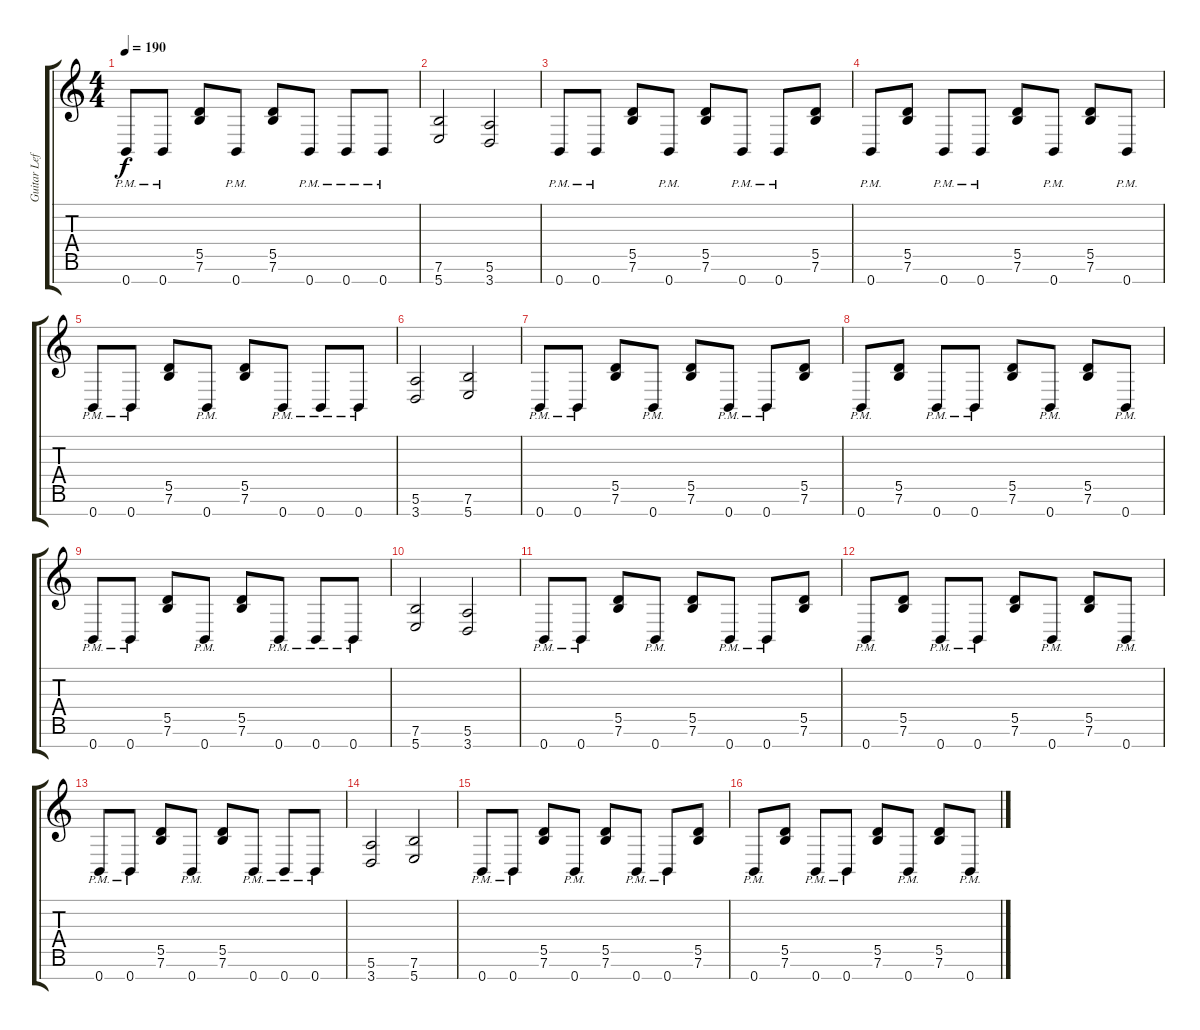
\track ("Guitar Left" "Guitar Lef") {instrument distortionguitar}
\staff {score tabs}
\tuning (E4 B3 G3 D3 A2 E2 B1) {hide}
\ts (4 4)
\tempo 190
\clef g2
\ks c
0.7{pm}.8{dy f} 0.7{pm}.8 (5.5 7.6).8 0.7{pm}.8 (5.5 7.6).8 0.7{pm}.8 0.7{pm}.8 0.7{pm}.8 |
(7.6 5.7).2 (5.6 3.7).2 |
0.7{pm}.8 0.7{pm}.8 (5.5 7.6).8 0.7{pm}.8 (5.5 7.6).8 0.7{pm}.8 0.7{pm}.8 (5.5 7.6).8 |
0.7{pm}.8 (5.5 7.6).8 0.7{pm}.8 0.7{pm}.8 (5.5 7.6).8 0.7{pm}.8 (5.5 7.6).8 0.7{pm}.8 |
0.7{pm}.8 0.7{pm}.8 (5.5 7.6).8 0.7{pm}.8 (5.5 7.6).8 0.7{pm}.8 0.7{pm}.8 0.7{pm}.8 |
(5.6 3.7).2 (7.6 5.7).2 |
0.7{pm}.8 0.7{pm}.8 (5.5 7.6).8 0.7{pm}.8 (5.5 7.6).8 0.7{pm}.8 0.7{pm}.8 (5.5 7.6).8 |
0.7{pm}.8 (5.5 7.6).8 0.7{pm}.8 0.7{pm}.8 (5.5 7.6).8 0.7{pm}.8 (5.5 7.6).8 0.7{pm}.8 |
0.7{pm}.8 0.7{pm}.8 (5.5 7.6).8 0.7{pm}.8 (5.5 7.6).8 0.7{pm}.8 0.7{pm}.8 0.7{pm}.8 |
(7.6 5.7).2 (5.6 3.7).2 |
0.7{pm}.8 0.7{pm}.8 (5.5 7.6).8 0.7{pm}.8 (5.5 7.6).8 0.7{pm}.8 0.7{pm}.8 (5.5 7.6).8 |
0.7{pm}.8 (5.5 7.6).8 0.7{pm}.8 0.7{pm}.8 (5.5 7.6).8 0.7{pm}.8 (5.5 7.6).8 0.7{pm}.8 |
0.7{pm}.8 0.7{pm}.8 (5.5 7.6).8 0.7{pm}.8 (5.5 7.6).8 0.7{pm}.8 0.7{pm}.8 0.7{pm}.8 |
(5.6 3.7).2 (7.6 5.7).2 |
0.7{pm}.8 0.7{pm}.8 (5.5 7.6).8 0.7{pm}.8 (5.5 7.6).8 0.7{pm}.8 0.7{pm}.8 (5.5 7.6).8 |
0.7{pm}.8 (5.5 7.6).8 0.7{pm}.8 0.7{pm}.8 (5.5 7.6).8 0.7{pm}.8 (5.5 7.6).8 0.7{pm}.8
